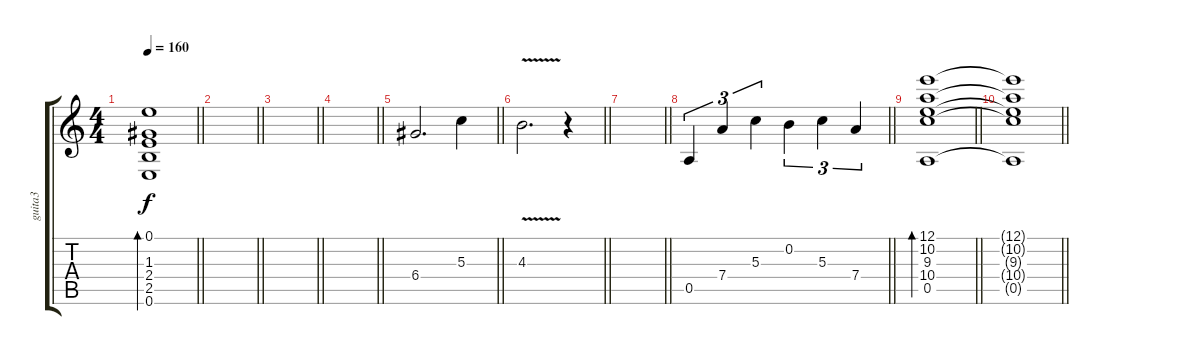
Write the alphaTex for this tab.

\track ("guita3" "guita3") {instrument distortionguitar}
\staff {score tabs}
\tuning (E4 B3 G3 D3 A2 E2) {hide}
\ts (4 4)
\tempo 160
\clef g2
\barLineRight lightlight
\ks c
(0.1 1.3 2.4 2.5 0.6).1{bd 480 dy f} |
\barLineRight lightlight
|
\barLineRight lightlight
|
\barLineRight lightlight
|
\barLineRight lightlight
6.4.2{d instrument distortionguitar} 5.3.4 |
\barLineRight lightlight
4.3{v}.2{d} r.4 |
\barLineRight lightlight
|
\barLineRight lightlight
0.5.4{tu (3 2) instrument electricguitarclean} 7.4.4{tu (3 2)} 5.3.4{tu (3 2)} 0.2.4{tu (3 2)} 5.3.4{tu (3 2)} 7.4.4{tu (3 2)} |
\barLineRight lightlight
(12.1 10.2 9.3 10.4 0.5).1{bd 480} |
\barLineRight lightlight
(12.1{t} 10.2{t} 9.3{t} 10.4{t} 0.5{t}).1
